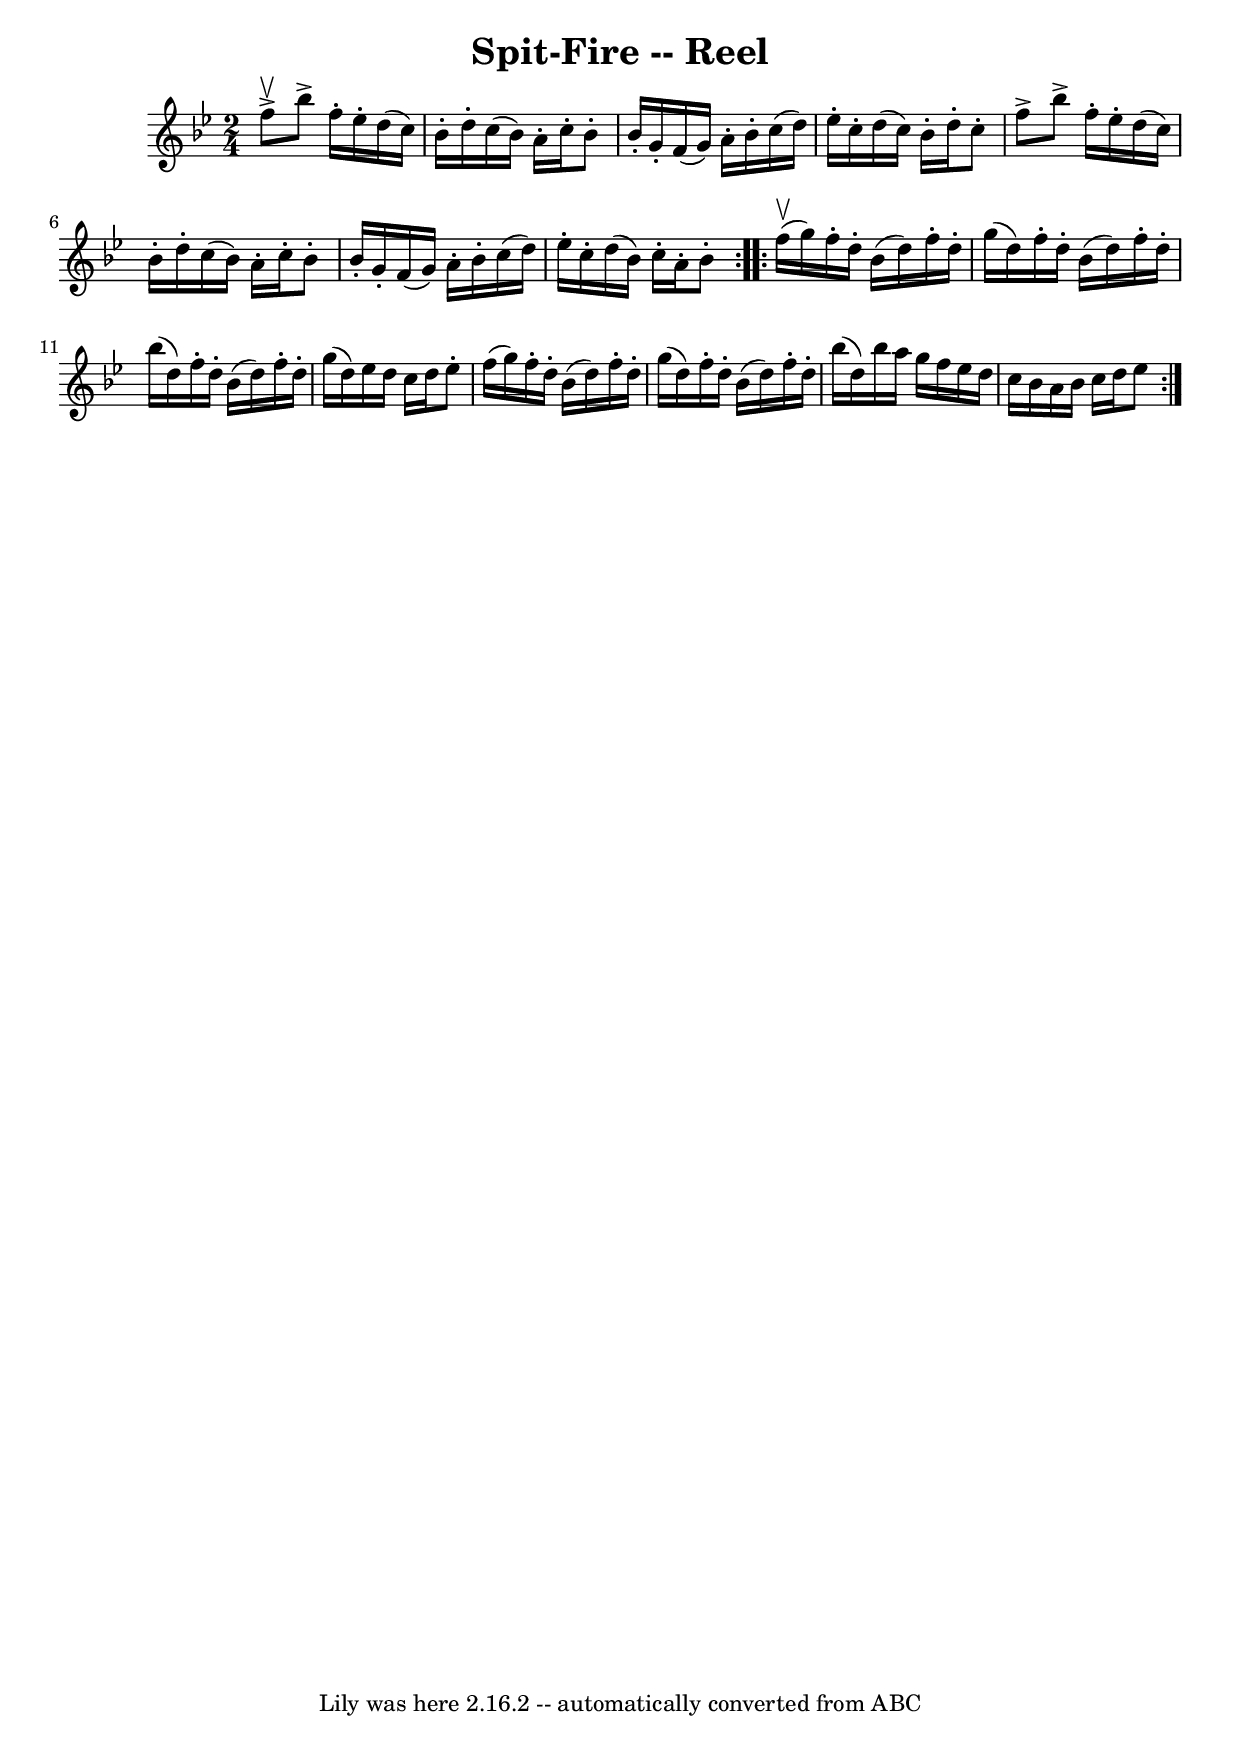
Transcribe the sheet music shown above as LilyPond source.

\version "2.16.2"
\include "Mammoth.ily"
\header {
  %% book = "Ryan's Mammoth Collection"
 crossRefNumber = "1"
 footnotes = "\\\\174"
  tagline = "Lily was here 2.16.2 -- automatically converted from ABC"
  title = "Spit-Fire -- Reel"

}
voicedefault =  {



  \repeat volta 2 {

    \time 2/4      \key bes \major f''8^\upbow^\accent  |
 bes''8^\accent f''16-. ees''16-. d''16 (c''16) bes'16-. d''16-.    |
 c''16 (bes'16) a'16-. c''16-. bes'8-. bes'16-. g'16-.     |
 f'16 (g'16) a'16-. bes'16-. c''16 (d''16) ees''16-. c''16-.    |
 d''16 (c''16) bes'16-. d''16-. c''8-. f''8^\accent    |
 bes''8^\accent f''16-. ees''16-. d''16 (c''16) bes'16-. d''16-.   |
 c''16 (bes'16) a'16-. c''16-. bes'8-. bes'16-. g'16-.   |
 f'16 ( g'16) a'16-. bes'16-. c''16 (d''16) ees''16-. c''16-.     |
 d''16 (bes'16) c''16-. a'16-. bes'8-.   

  } 
  \repeat volta 2 { f''16^\upbow(g''16)  |
 f''16-. d''16-. bes'16 (d''16) f''16-. d''16-. g''16 (d''16)     |
 f''16-. d''16-. bes'16 (d''16) f''16-. d''16-. bes''16 (d''16)    |
 f''16-. d''16-. bes'16 (d''16) f''16-. d''16-. g''16 (d''16)    |
 ees''16 d''16 c''16 d''16 ees''8-. f''16 (g''16)    |
 f''16-. d''16-. bes'16 (d''16) f''16-. d''16-. g''16 (d''16)     |
 f''16-. d''16-. bes'16 (d''16) f''16-. d''16-. bes''16 (d''16)    |
 bes''16 a''16 g''16 f''16 ees''16 d''16 c''16 bes'16     |
 a'16 bes'16 c''16    
 d''16 ees''8      
  }   

}

\score{
  <<

    \context Staff="default"
    {
      \voicedefault 
      
    }

  >>
  \layout {
    
  }
  \midi {
  }

}
